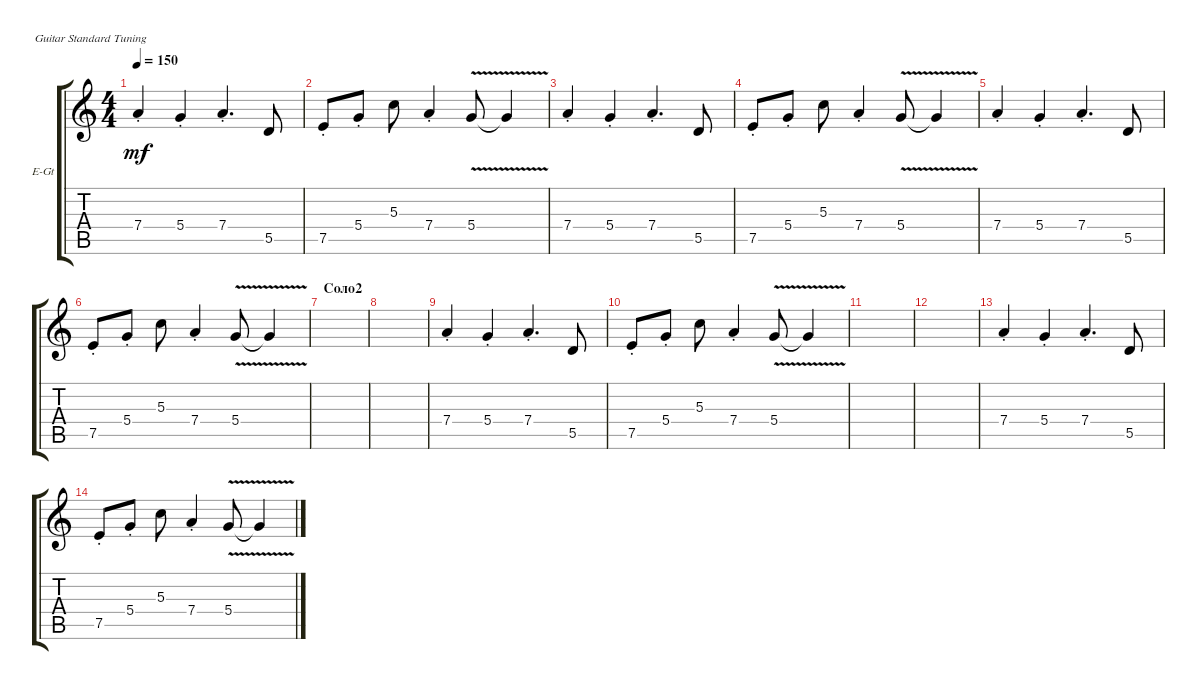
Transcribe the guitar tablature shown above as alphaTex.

\defaultSystemsLayout 4
\bracketExtendMode groupsimilarinstruments
\firstSystemTrackNameOrientation horizontal
\otherSystemsTrackNameOrientation horizontal
\track ("Clear" "E-Gt") {instrument electricguitarclean}
\staff {score tabs}
\tuning (E4 B3 G3 D3 A2 E2)
\ts (4 4)
\tempo 150
\clef g2
\scale
0.333333
\ks c
7.4{st}.4{dy mf} 5.4{st}.4 7.4{st}.4{d} 5.5.8 |
\scale
0.333333 7.5{st}.8 5.4{st}.8 5.3.8 7.4{st}.4 5.4{v}.8 5.4{v t}.4 |
\scale
0.333333 7.4{st}.4 5.4{st}.4 7.4{st}.4{d} 5.5.8 |
\scale
0.333333 7.5{st}.8 5.4{st}.8 5.3.8 7.4{st}.4 5.4{v}.8 5.4{v t}.4 |
\scale
0.333333 7.4{st}.4 5.4{st}.4 7.4{st}.4{d} 5.5.8 |
\scale
0.333333 7.5{st}.8 5.4{st}.8 5.3.8 7.4{st}.4 5.4{v}.8 5.4{v t}.4 |
\section ("" "Соло2")
\scale
0.333333 |
\scale
0.333333 |
\scale
0.333333 7.4{st}.4 5.4{st}.4 7.4{st}.4{d} 5.5.8 |
\scale
0.333333 7.5{st}.8 5.4{st}.8 5.3.8 7.4{st}.4 5.4{v}.8 5.4{v t}.4 |
\scale
0.333333 |
\scale
0.333333 |
\scale
0.333333 7.4{st}.4 5.4{st}.4 7.4{st}.4{d} 5.5.8 |
\scale
0.333333 7.5{st}.8 5.4{st}.8 5.3.8 7.4{st}.4 5.4{v}.8 5.4{v t}.4 |
\scale
0.333333 |
\scale
0.333333
